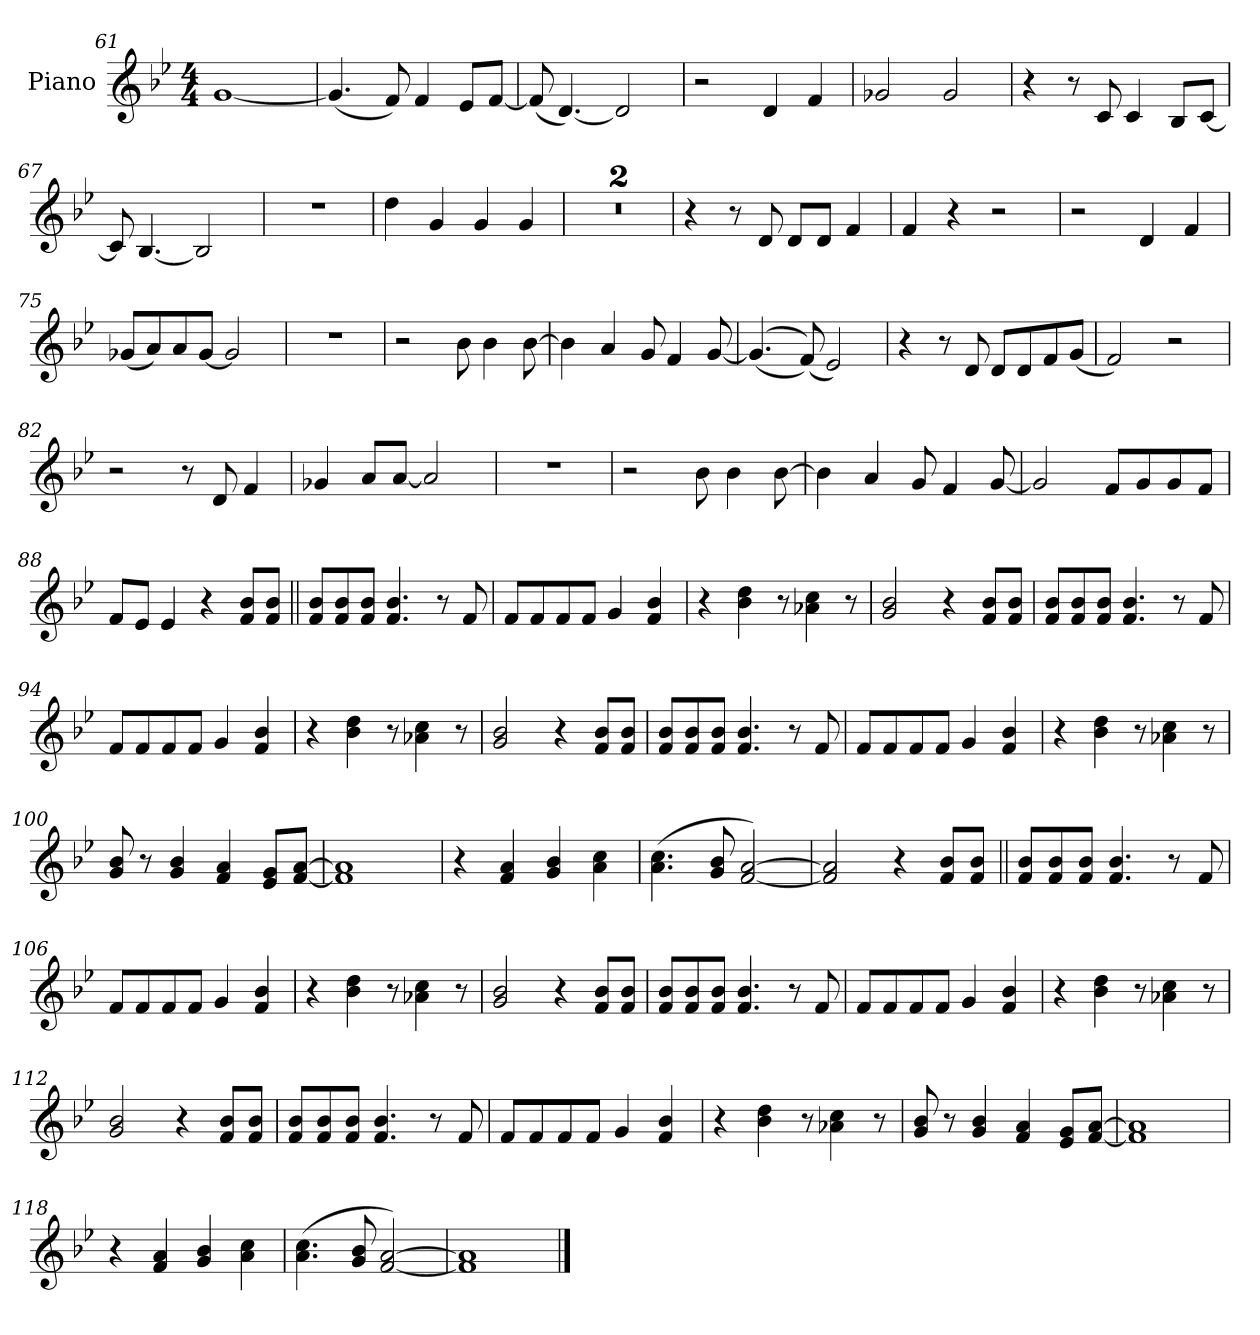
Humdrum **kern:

**kern
*part1
*staff1
*I"Piano
*I'Pno.
*clefG2
*k[b-e-]
*M4/4
=61
[1g
=62
(4.g]
8f)
4f
8e-L
[8fJ
=63
(8f]
[4.d)
2d]
=64
2r
4d
4f
=65
2g-X
2g-
=66
4r
8r
8c
4c
8B-L
[8cJ
=67
8c]
[4.B-
2B-]
=68
1r
=69
4dd!
4g!
4g!
4g!
=70
1r
=71
1r
=72
4r
8r
8d
8dL
8dJ
4f
=73
4f
4r
2r
=74
2r
4d
4f
=75
(8g-XL
8a)
8a
[8g-J
2g-]
=76
1r
=77
2r
8b-
4b-
[8b-
=78
4b-]
4a
8g
4f
[8g
=79
((4.g]
(8f))
2e-)
=80
4r
8r
8d
8dL
8d
8f
(8gJ
=81
2f)
2r
=82
2r
8r
8d
4f
=83
4g-X
8aL
[8aJ
2a]
=84
1r
=85
2r
8b-
4b-
[8b-
=86
4b-]
4a
8g
4f
[8g
=87
2g]
8fL
8g
8g
8fJ
=88
8fL
8e-J
4e-
4r
8f 8b-L
8f 8b-J
=89||
8f 8b-L
8f 8b-
8f 8b-J
4.f 4.b-
8r
8f
=90
8fL
8f
8f
8fJ
4g
4f 4b-
=91
4r
4b- 4dd
8r
4a-X 4cc
8r
=92
2g 2b-
4r
8f 8b-L
8f 8b-J
=93
8f 8b-L
8f 8b-
8f 8b-J
4.f 4.b-
8r
8f
=94
8fL
8f
8f
8fJ
4g
4f 4b-
=95
4r
4b- 4dd
8r
4a-X 4cc
8r
=96
2g 2b-
4r
8f 8b-L
8f 8b-J
=97
8f 8b-L
8f 8b-
8f 8b-J
4.f 4.b-
8r
8f
=98
8fL
8f
8f
8fJ
4g
4f 4b-
=99
4r
4b- 4dd
8r
4a-X 4cc
8r
=100
8g 8b-
8r
4g 4b-
4f 4a
8e- 8gL
[8f [8aJ
=101
1f] 1a]
=102
4r
4f 4a
4g 4b-
4a 4cc
=103
(4.a 4.cc
8g 8b-
[2f [2a)
=104
2f] 2a]
4r
8f 8b-L
8f 8b-J
=105||
8f 8b-L
8f 8b-
8f 8b-J
4.f 4.b-
8r
8f
=106
8fL
8f
8f
8fJ
4g
4f 4b-
=107
4r
4b- 4dd
8r
4a-X 4cc
8r
=108
2g 2b-
4r
8f 8b-L
8f 8b-J
=109
8f 8b-L
8f 8b-
8f 8b-J
4.f 4.b-
8r
8f
=110
8fL
8f
8f
8fJ
4g
4f 4b-
=111
4r
4b- 4dd
8r
4a-X 4cc
8r
=112
2g 2b-
4r
8f 8b-L
8f 8b-J
=113
8f 8b-L
8f 8b-
8f 8b-J
4.f 4.b-
8r
8f
=114
8fL
8f
8f
8fJ
4g
4f 4b-
=115
4r
4b- 4dd
8r
4a-X 4cc
8r
=116
8g 8b-
8r
4g 4b-
4f 4a
8e- 8gL
[8f [8aJ
=117
1f] 1a]
=118
4r
4f 4a
4g 4b-
4a 4cc
=119
(4.a 4.cc
8g 8b-
[2f [2a)
=120
1f] 1a]
==
*-
